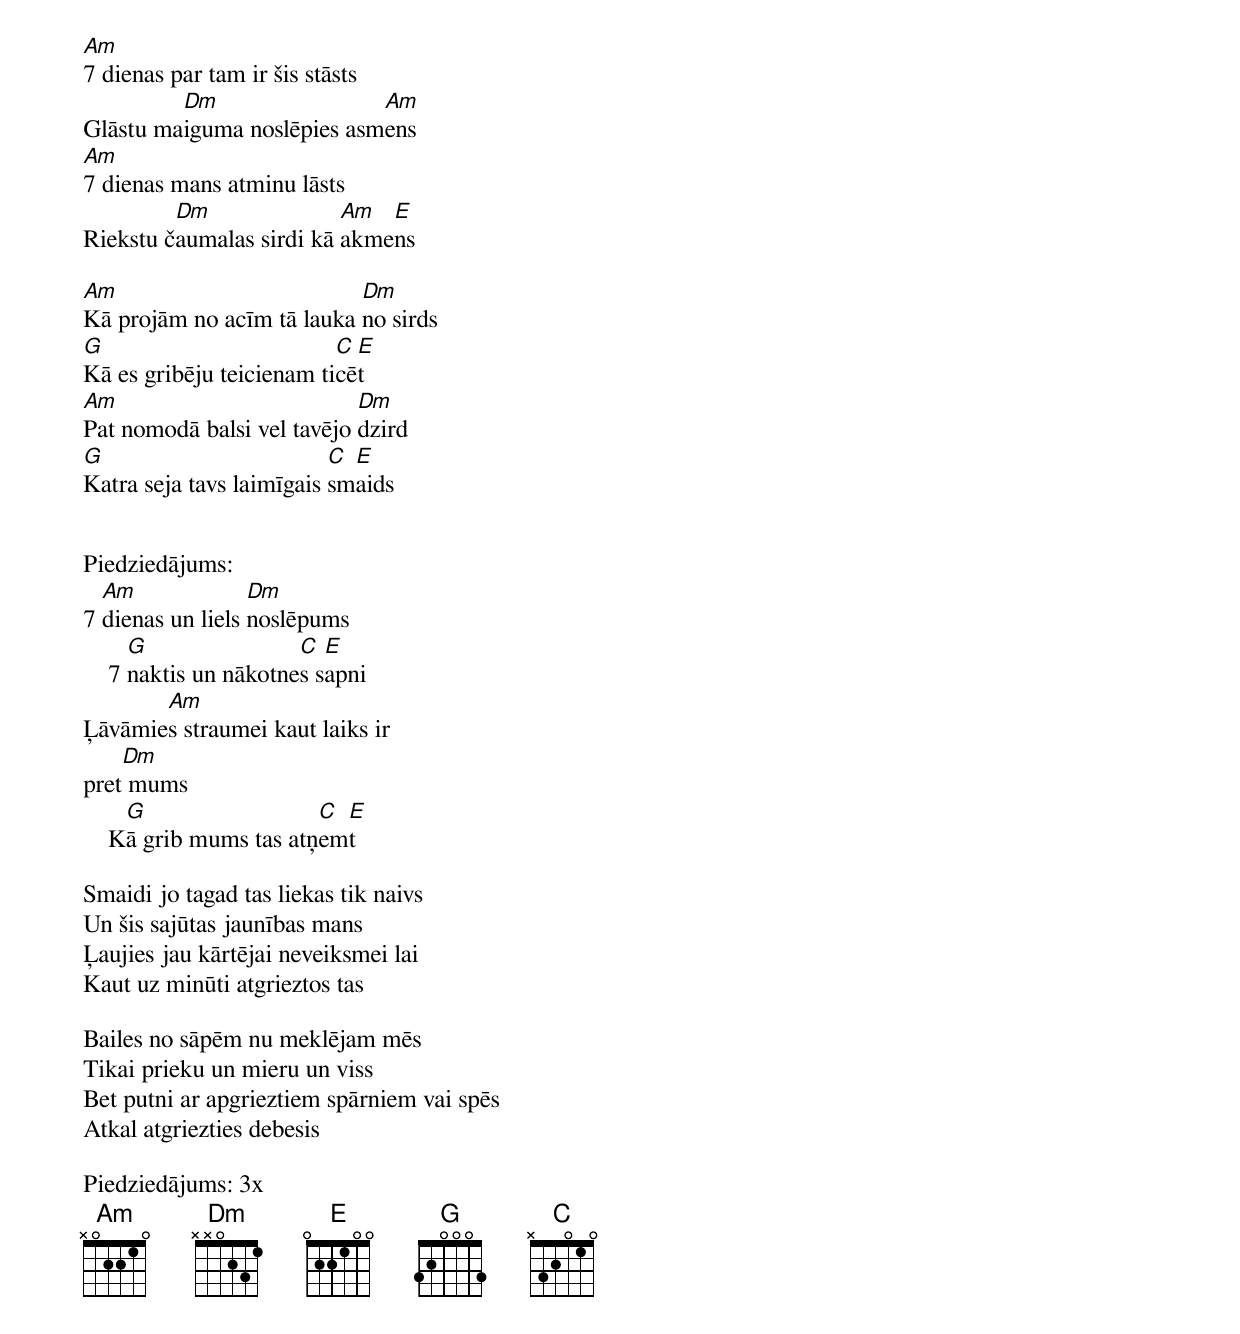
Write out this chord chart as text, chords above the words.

Am
7 dienas par tam ir šis stāsts
         Dm                 Am
Glāstu maiguma noslēpies asmens
Am
7 dienas mans atminu lāsts
         Dm               Am  E
Riekstu čaumalas sirdi kā akmens

Am                         Dm
Kā projām no acīm tā lauka no sirds
G                         C E
Kā es gribēju teicienam ticēt
Am                          Dm
Pat nomodā balsi vel tavējo dzird
G                         C E
Katra seja tavs laimīgais smaids


Piedziedājums:
  Am              Dm
7 dienas un liels noslēpums
      G                C  E
    7 naktis un nākotnes sapni
       Am
Ļāvāmies straumei kaut laiks ir
    Dm
pret mums
     G                  C E
    Kā grib mums tas atņemt

Smaidi jo tagad tas liekas tik naivs
Un šis sajūtas jaunības mans
Ļaujies jau kārtējai neveiksmei lai
Kaut uz minūti atgrieztos tas

Bailes no sāpēm nu meklējam mēs
Tikai prieku un mieru un viss
Bet putni ar apgrieztiem spārniem vai spēs
Atkal atgriezties debesis

Piedziedājums: 3x
